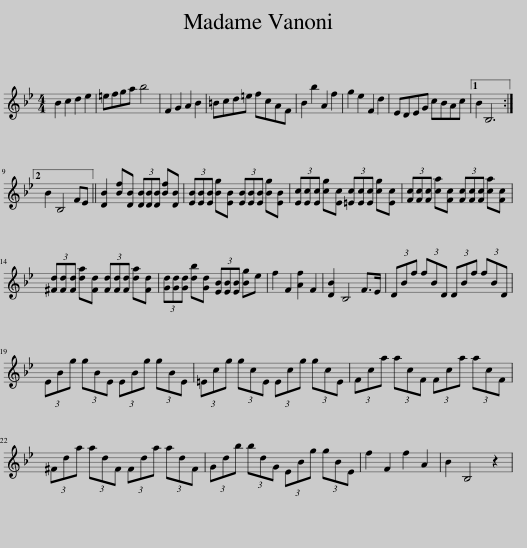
X:1
L:1/8
M:4/4
I:linebreak $
K:Gmin
V:1 treble
V:1
 B2 c2 d2 e2 | =efga b4 | F2 G2 A2 B2 | =Bcd=e fcAF | B2 b2 A2 f2 | %5
 g2 e2 F2 d2 | EDEG cBAc |1 B2 B,6 :|2$ B2 B,4 FE || [DB]2 [Bf][DB] (3[DB][DB][DB] [Bf][DB] | %10
 (3[EB][EB][EB] [Bg][EB] (3[EB][EB][EB] [Bg][EB] | (3[Ec][Ec][Ec] [cg][Ec] (3[=Ec][Ec][Ec] [cg][Ec] | (3[Fc][Fc][Fc] [ca][Fc] (3[Fc][Fc][Fc] [ca][Fc] |$ (3[^Fd][Fd][Fd] [da][Fd] (3[Fd][Fd][Fd] [da][Fd] | (3[Gd][Gd][Gd] [db][Gd] (3[EB][EB][EB] [Bg]e | %15
 f2 F2 [Af]2 F2 | [DB]2 B,4 F>E | (3DBf (3fBD (3DBf (3fBD |$ (3EBg (3gBE (3EBg (3gBE | (3=Ecg (3gcE (3Ecg (3gcE | %20
 (3Fca (3acF (3Fca (3acF |$ (3^Fda (3adF (3Fda (3adF | (3Gdb (3bdG (3EBg (3gBE | f2 F2 f2 A2 | B2 B,4 z2 | %25
